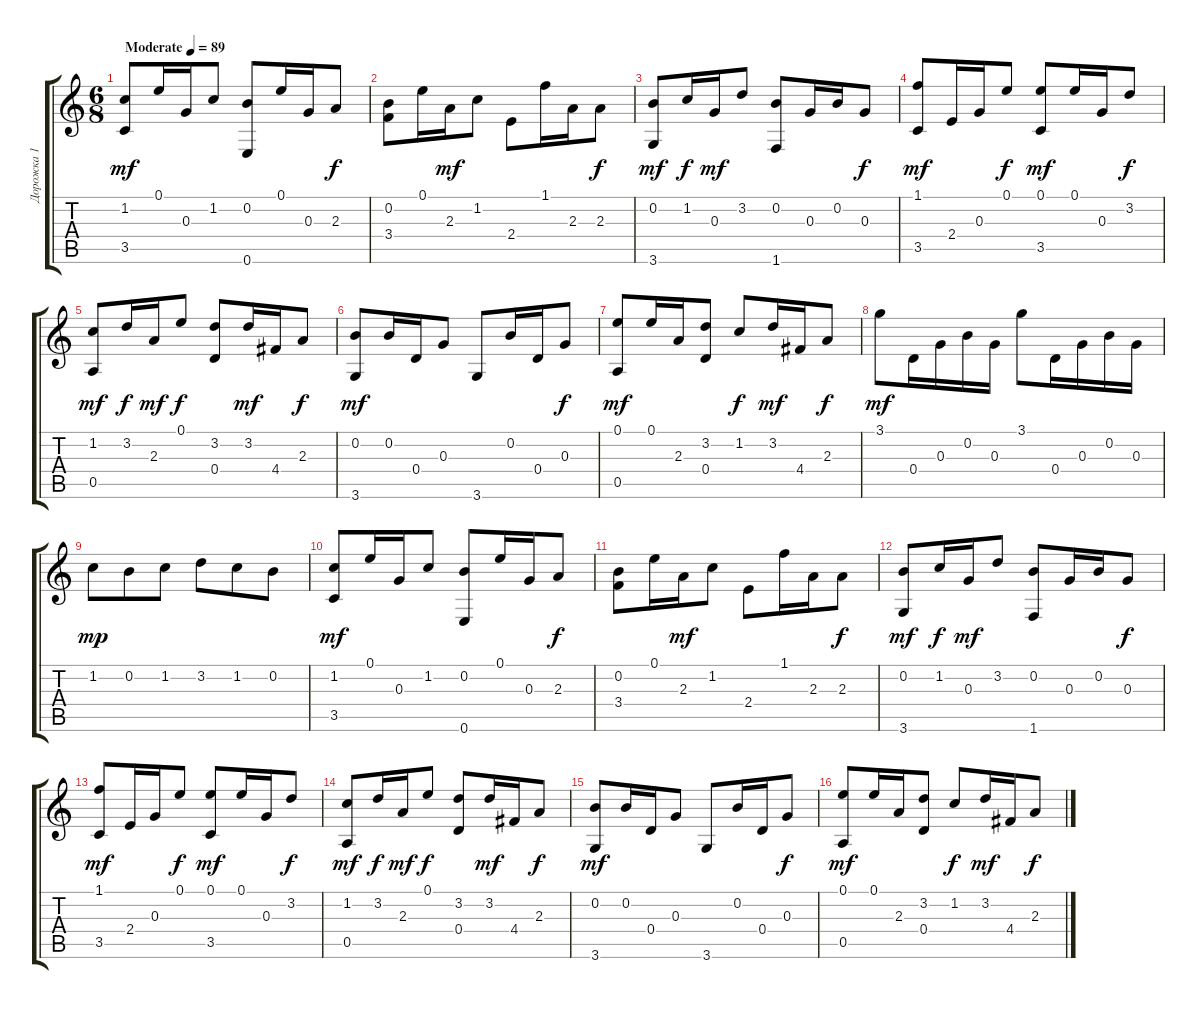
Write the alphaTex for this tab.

\track ("Дорожка 1" "Дорожка 1") {instrument acousticguitarsteel}
\staff {score tabs}
\tuning (E4 B3 G3 D3 A2 E2) {hide}
\ts (6 8)
\tempo (89 "Moderate")
\clef g2
\ks c
(1.2 3.5).8{dy mf instrument acousticguitarsteel} 0.1.16 0.3.16 1.2.8 (0.2 0.6).8 0.1.16 0.3.16 2.3.8{dy f} |
(0.2 3.4).8 0.1.16 2.3.16{dy mf} 1.2.8 2.4.8 1.1.16 2.3.16 2.3.8{dy f} |
(0.2 3.6).8{dy mf} 1.2.16{dy f} 0.3.16{dy mf} 3.2.8 (0.2 1.6).8 0.3.16 0.2.16 0.3.8{dy f} |
(1.1 3.5).8{dy mf} 2.4.16 0.3.16 0.1.8{dy f} (0.1 3.5).8{dy mf} 0.1.16 0.3.16 3.2.8{dy f} |
(1.2 0.5).8{dy mf} 3.2.16{dy f} 2.3.16{dy mf} 0.1.8{dy f} (3.2 0.4).8 3.2.16{dy mf} 4.4.16 2.3.8{dy f} |
(0.2 3.6).8{dy mf} 0.2.16 0.4.16 0.3.8 3.6.8 0.2.16 0.4.16 0.3.8{dy f} |
(0.1 0.5).8{dy mf} 0.1.16 2.3.16 (3.2 0.4).8 1.2.8{dy f} 3.2.16{dy mf} 4.4.16 2.3.8{dy f} |
3.1.8{dy mf} 0.4.16 0.3.16 0.2.16 0.3.16 3.1.8 0.4.16 0.3.16 0.2.16 0.3.16 |
1.2.8{dy mp} 0.2.8 1.2.8 3.2.8 1.2.8 0.2.8 |
(1.2 3.5).8{dy mf} 0.1.16 0.3.16 1.2.8 (0.2 0.6).8 0.1.16 0.3.16 2.3.8{dy f} |
(0.2 3.4).8 0.1.16 2.3.16{dy mf} 1.2.8 2.4.8 1.1.16 2.3.16 2.3.8{dy f} |
(0.2 3.6).8{dy mf} 1.2.16{dy f} 0.3.16{dy mf} 3.2.8 (0.2 1.6).8 0.3.16 0.2.16 0.3.8{dy f} |
(1.1 3.5).8{dy mf} 2.4.16 0.3.16 0.1.8{dy f} (0.1 3.5).8{dy mf} 0.1.16 0.3.16 3.2.8{dy f} |
(1.2 0.5).8{dy mf} 3.2.16{dy f} 2.3.16{dy mf} 0.1.8{dy f} (3.2 0.4).8 3.2.16{dy mf} 4.4.16 2.3.8{dy f} |
(0.2 3.6).8{dy mf} 0.2.16 0.4.16 0.3.8 3.6.8 0.2.16 0.4.16 0.3.8{dy f} |
(0.1 0.5).8{dy mf} 0.1.16 2.3.16 (3.2 0.4).8 1.2.8{dy f} 3.2.16{dy mf} 4.4.16 2.3.8{dy f}
